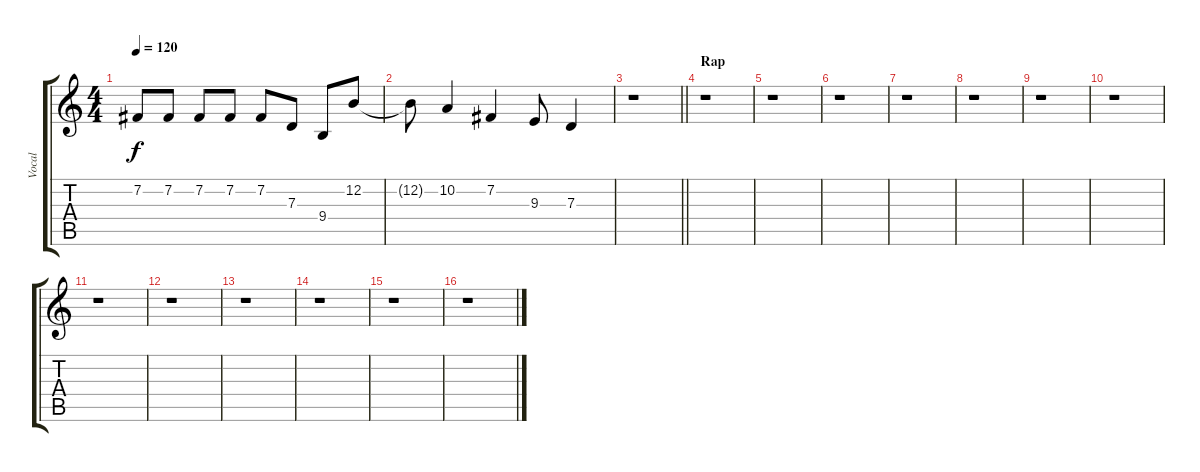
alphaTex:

\track ("Vocal" "Vocal") {instrument oboe}
\staff {score tabs}
\tuning (E4 B3 G3 D3 A2 E2) {hide}
\ts (4 4)
\tempo 120
\clef g2
\ks c
7.2.8{dy f} 7.2.8 7.2.8 7.2.8 7.2.8 7.3.8 9.4.8 12.2.8 |
12.2{t}.8 10.2.4 7.2.4 9.3.8 7.3.4 |
\barLineRight lightlight
r.1 |
\section ("" "Rap")
r.1 |
r.1 |
r.1 |
r.1 |
r.1 |
r.1 |
r.1 |
r.1 |
r.1 |
r.1 |
r.1 |
r.1 |
r.1
